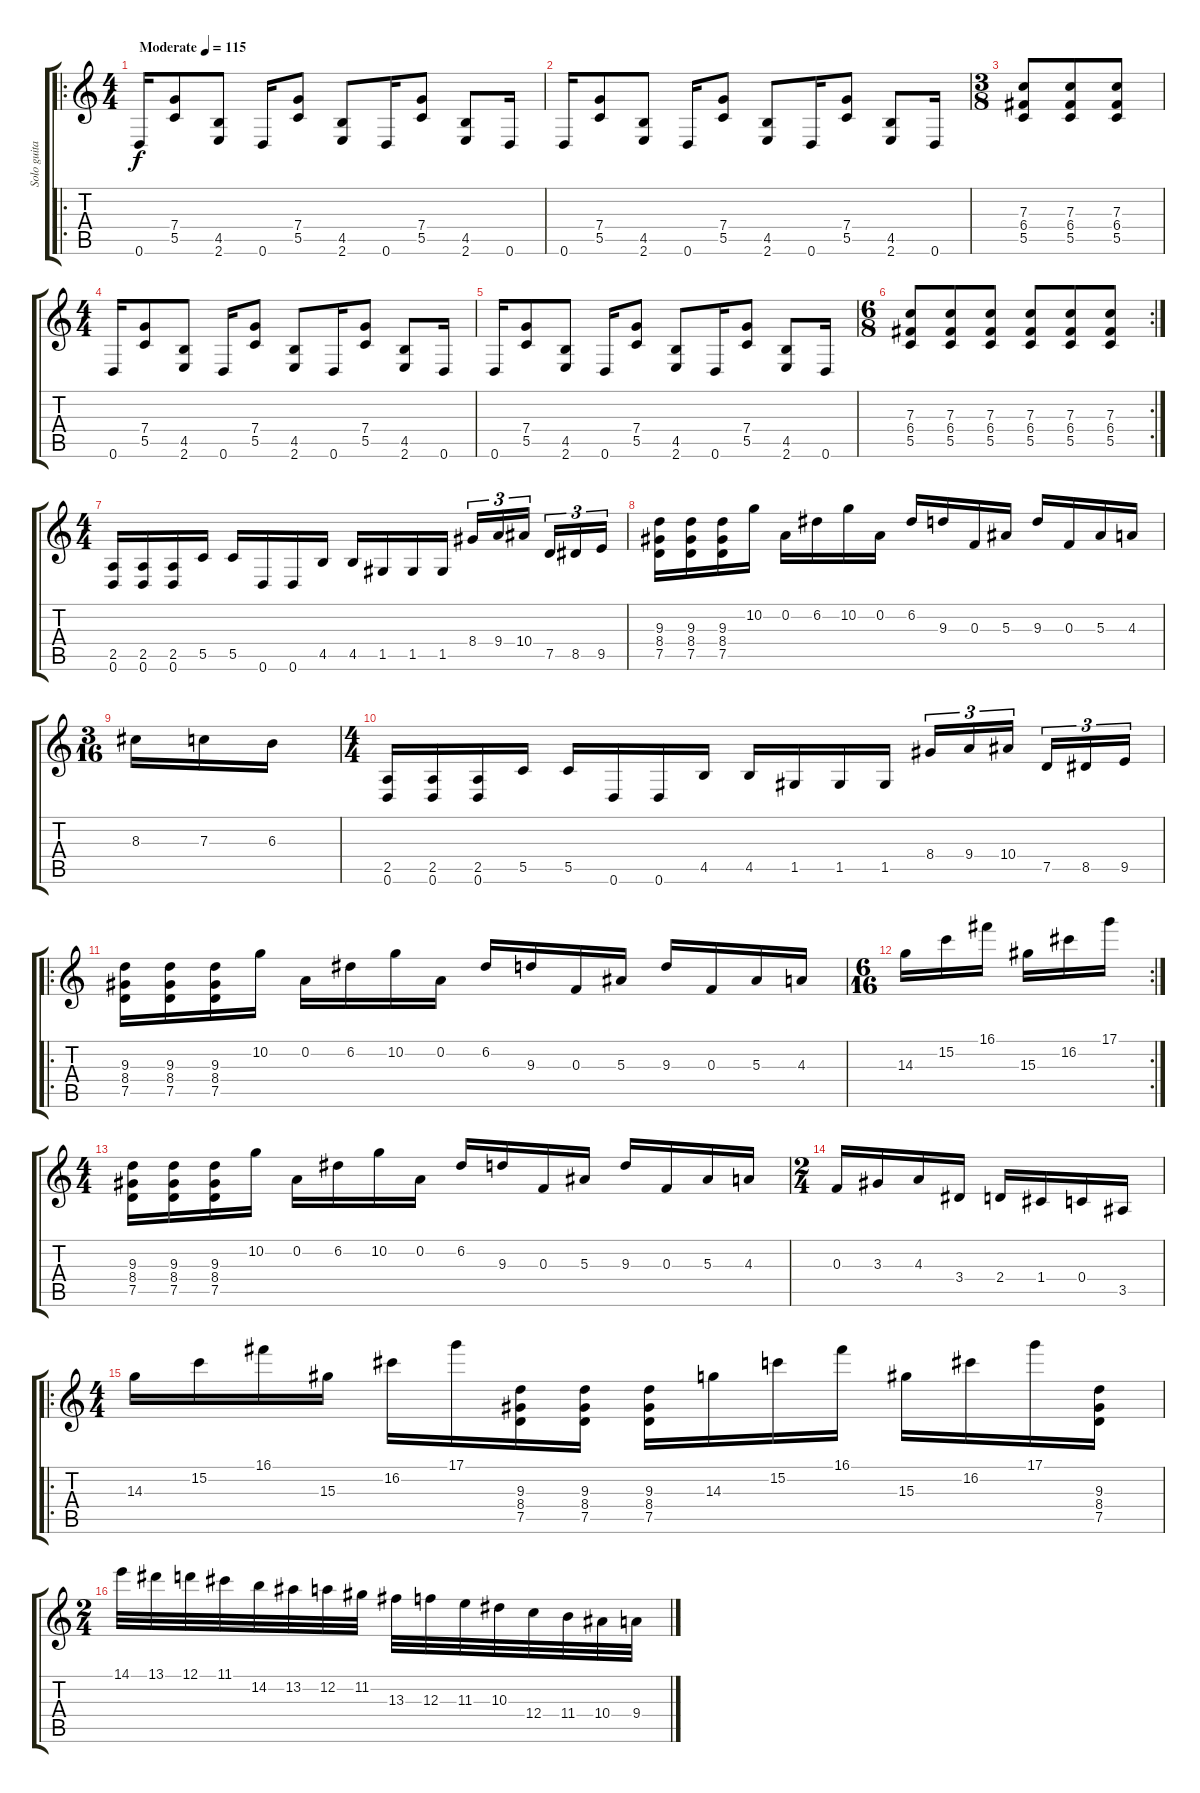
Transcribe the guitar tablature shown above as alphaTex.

\track ("Solo guitar" "Solo guita") {instrument distortionguitar}
\staff {score tabs}
\tuning (D4 A3 F3 C3 G2 D2) {hide}
\ro
\ts (4 4)
\tempo (115 "Moderate")
\clef g2
\ks c
0.6.16{dy f instrument distortionguitar} (7.4 5.5).8 (4.5 2.6).8 0.6.16 (7.4 5.5).8 (4.5 2.6).8 0.6.16 (7.4 5.5).8 (4.5 2.6).8 0.6.16 |
0.6.16 (7.4 5.5).8 (4.5 2.6).8 0.6.16 (7.4 5.5).8 (4.5 2.6).8 0.6.16 (7.4 5.5).8 (4.5 2.6).8 0.6.16 |
\ts (3 8)
(7.3 6.4 5.5).8 (7.3 6.4 5.5).8 (7.3 6.4 5.5).8 |
\ts (4 4)
0.6.16 (7.4 5.5).8 (4.5 2.6).8 0.6.16 (7.4 5.5).8 (4.5 2.6).8 0.6.16 (7.4 5.5).8 (4.5 2.6).8 0.6.16 |
0.6.16 (7.4 5.5).8 (4.5 2.6).8 0.6.16 (7.4 5.5).8 (4.5 2.6).8 0.6.16 (7.4 5.5).8 (4.5 2.6).8 0.6.16 |
\rc 2
\ts (6 8)
(7.3 6.4 5.5).8 (7.3 6.4 5.5).8 (7.3 6.4 5.5).8 (7.3 6.4 5.5).8 (7.3 6.4 5.5).8 (7.3 6.4 5.5).8 |
\ts (4 4)
(2.5 0.6).16 (2.5 0.6).16 (2.5 0.6).16 5.5.16 5.5.16 0.6.16 0.6.16 4.5.16 4.5.16 1.5.16 1.5.16 1.5.16 8.4.16{tu (3 2)} 9.4.16{tu (3 2)} 10.4.16{tu (3 2) beam splitsecondary} 7.5.16{tu (3 2)} 8.5.16{tu (3 2)} 9.5.16{tu (3 2)} |
(9.3 8.4 7.5).16 (9.3 8.4 7.5).16 (9.3 8.4 7.5).16 10.2.16 0.2.16 6.2.16 10.2.16 0.2.16 6.2.16 9.3.16 0.3.16 5.3.16 9.3.16 0.3.16 5.3.16 4.3.16 |
\ts (3 16)
8.3.16 7.3.16 6.3.16 |
\ts (4 4)
(2.5 0.6).16 (2.5 0.6).16 (2.5 0.6).16 5.5.16 5.5.16 0.6.16 0.6.16 4.5.16 4.5.16 1.5.16 1.5.16 1.5.16 8.4.16{tu (3 2)} 9.4.16{tu (3 2)} 10.4.16{tu (3 2) beam splitsecondary} 7.5.16{tu (3 2)} 8.5.16{tu (3 2)} 9.5.16{tu (3 2)} |
\ro
(9.3 8.4 7.5).16 (9.3 8.4 7.5).16 (9.3 8.4 7.5).16 10.2.16 0.2.16 6.2.16 10.2.16 0.2.16 6.2.16 9.3.16 0.3.16 5.3.16 9.3.16 0.3.16 5.3.16 4.3.16 |
\rc 2
\ts (6 16)
14.3.16 15.2.16 16.1.16 15.3.16 16.2.16 17.1.16 |
\ts (4 4)
(9.3 8.4 7.5).16 (9.3 8.4 7.5).16 (9.3 8.4 7.5).16 10.2.16 0.2.16 6.2.16 10.2.16 0.2.16 6.2.16 9.3.16 0.3.16 5.3.16 9.3.16 0.3.16 5.3.16 4.3.16 |
\ts (2 4)
0.3.16 3.3.16 4.3.16 3.4.16 2.4.16 1.4.16 0.4.16 3.5.16 |
\ro
\ts (4 4)
14.3.16 15.2.16 16.1.16 15.3.16 16.2.16 17.1.16 (9.3 8.4 7.5).16 (9.3 8.4 7.5).16 (9.3 8.4 7.5).16 14.3.16 15.2.16 16.1.16 15.3.16 16.2.16 17.1.16 (9.3 8.4 7.5).16 |
\ts (2 4)
14.1.32 13.1.32 12.1.32 11.1.32 14.2.32 13.2.32 12.2.32 11.2.32 13.3.32 12.3.32 11.3.32 10.3.32 12.4.32 11.4.32 10.4.32 9.4.32
